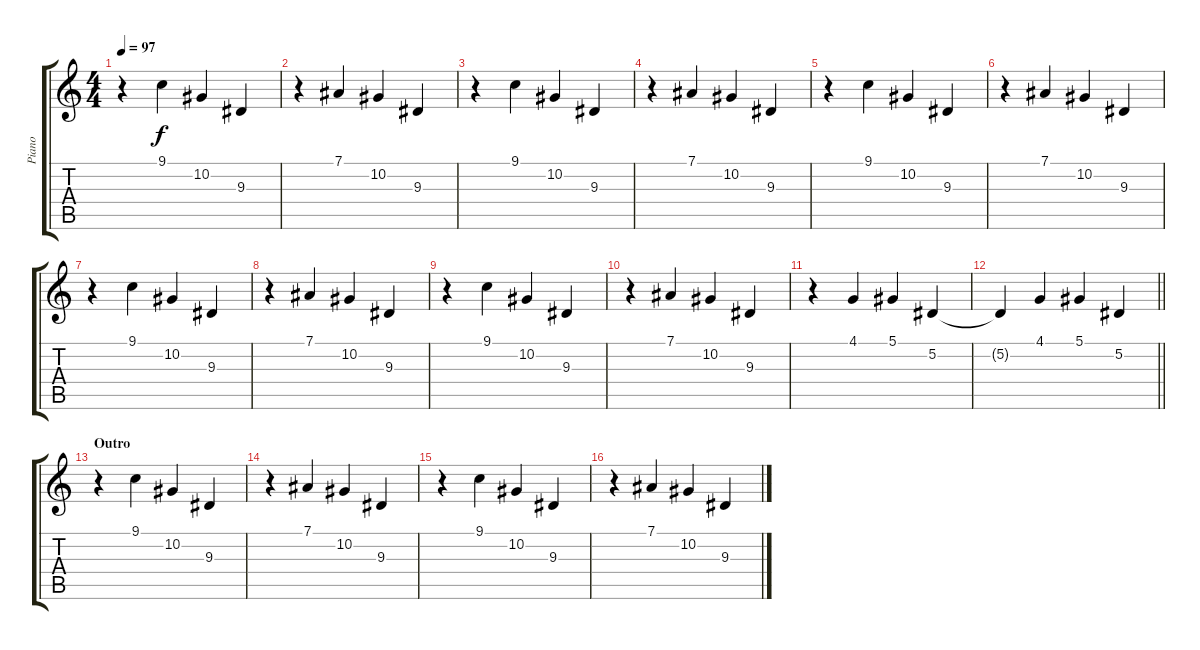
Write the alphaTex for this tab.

\track ("Piano" "Piano") {instrument electricgrandpiano}
\staff {score tabs}
\tuning (Eb4 Bb3 Gb3 Db3 Ab2 Db2) {hide}
\ts (4 4)
\tempo 97
\clef g2
\ks c
r.4{dy f} 9.1.4 10.2.4 9.3.4 |
r.4 7.1.4 10.2.4 9.3.4 |
r.4 9.1.4 10.2.4 9.3.4 |
r.4 7.1.4 10.2.4 9.3.4 |
r.4 9.1.4 10.2.4 9.3.4 |
r.4 7.1.4 10.2.4 9.3.4 |
r.4 9.1.4 10.2.4 9.3.4 |
r.4 7.1.4 10.2.4 9.3.4 |
r.4 9.1.4 10.2.4 9.3.4 |
r.4 7.1.4 10.2.4 9.3.4 |
r.4 4.1.4 5.1.4 5.2.4 |
\barLineRight lightlight
5.2{t}.4 4.1.4 5.1.4 5.2.4 |
\section ("" "Outro")
r.4 9.1.4 10.2.4 9.3.4 |
r.4 7.1.4 10.2.4 9.3.4 |
r.4 9.1.4 10.2.4 9.3.4 |
r.4 7.1.4 10.2.4 9.3.4
